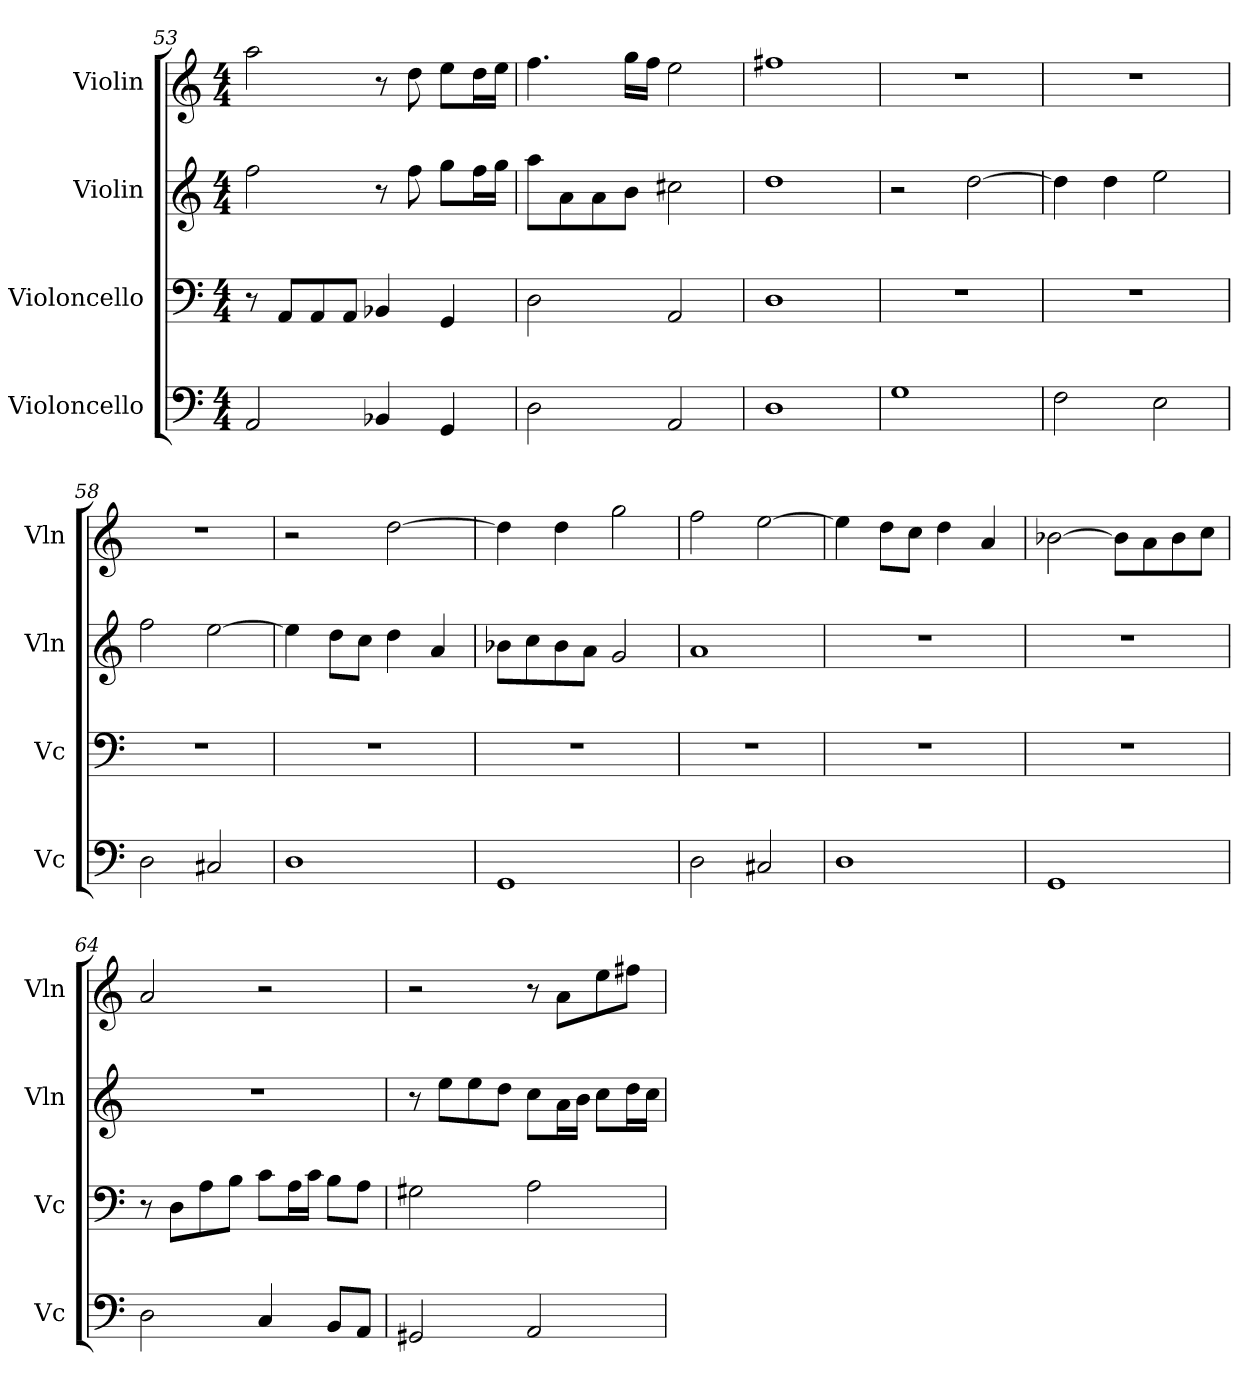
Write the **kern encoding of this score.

**kern	**kern	**kern	**kern
*part4	*part3	*part2	*part1
*staff4	*staff3	*staff2	*staff1
*I"Violoncello	*I"Violoncello	*I"Violin	*I"Violin
*I'Vc	*I'Vc	*I'Vln	*I'Vln
*clefF4	*clefF4	*clefG2	*clefG2
*k[]	*k[]	*k[]	*k[]
*M4/4	*M4/4	*M4/4	*M4/4
=53	=53	=53	=53
2AA/	8r	2ff\	2aa\
.	8AA/L	.	.
.	8AA/	.	.
.	8AA/J	.	.
4BB-X/	4BB-X/	8r	8r
.	.	8ff\	8dd\
4GG/	4GG/	8gg\L	8ee\L
.	.	16ff\L	16dd\L
.	.	16gg\JJ	16ee\JJ
=54	=54	=54	=54
2D\	2D\	8aa\L	4.ff\
.	.	8a\	.
.	.	8a\	.
.	.	8b\J	16gg\LL
.	.	.	16ff\JJ
2AA/	2AA/	2cc#X\	2ee\
=55	=55	=55	=55
1D	1D	1dd	1ff#X
=56	=56	=56	=56
1G	1r	2r	1r
.	.	[2dd\	.
=57	=57	=57	=57
2F\	1r	4dd\]	1r
.	.	4dd\	.
2E\	.	2ee\	.
=58	=58	=58	=58
2D\	1r	2ff\	1r
2C#X/	.	[2ee\	.
=59	=59	=59	=59
1D	1r	4ee\]	2r
.	.	8dd\L	.
.	.	8cc\J	.
.	.	4dd\	[2dd\
.	.	4a/	.
=60	=60	=60	=60
1GG	1r	8b-X\L	4dd\]
.	.	8cc\	.
.	.	8b-\	4dd\
.	.	8a\J	.
.	.	2g/	2gg\
=61	=61	=61	=61
2D\	1r	1a	2ff\
2C#X/	.	.	[2ee\
=62	=62	=62	=62
1D	1r	1r	4ee\]
.	.	.	8dd\L
.	.	.	8cc\J
.	.	.	4dd\
.	.	.	4a/
=63	=63	=63	=63
1GG	1r	1r	[2b-X\
.	.	.	8b-\L]
.	.	.	8a\
.	.	.	8b-\
.	.	.	8cc\J
=64	=64	=64	=64
2D\	8r	1r	2a/
.	8D\L	.	.
.	8A\	.	.
.	8B\J	.	.
4C/	8c\L	.	2r
.	16A\L	.	.
.	16c\JJ	.	.
8BB/L	8B\L	.	.
8AA/J	8A\J	.	.
=65	=65	=65	=65
2GG#X/	2G#X\	8r	2r
.	.	8ee\L	.
.	.	8ee\	.
.	.	8dd\J	.
2AA/	2A\	8cc\L	8r
.	.	16a\L	8a\L
.	.	16b\JJ	.
.	.	8cc\L	8ee\
.	.	16dd\L	8ff#X\J
.	.	16cc\JJ	.
=	=	=	=
*-	*-	*-	*-
